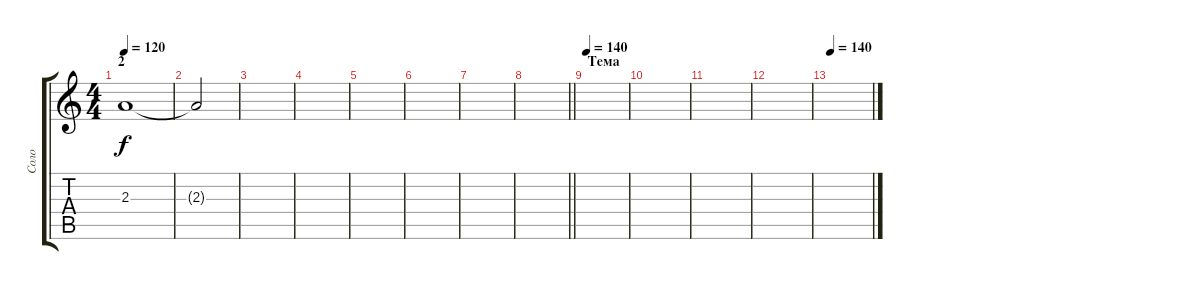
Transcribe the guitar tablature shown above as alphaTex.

\track ("Соло" "Соло") {instrument distortionguitar}
\staff {score tabs}
\tuning (E4 B3 G3 D3 A2 E2) {hide}
\ts (4 4)
\section ("" "2")
\tempo 120
\clef g2
\ks c
2.3.1{dy f} |
2.3{t}.2 |
|
|
|
|
|
\barLineRight lightlight
|
\section ("" "Тема")
\tempo 140
|
|
|
|
\tempo 140
